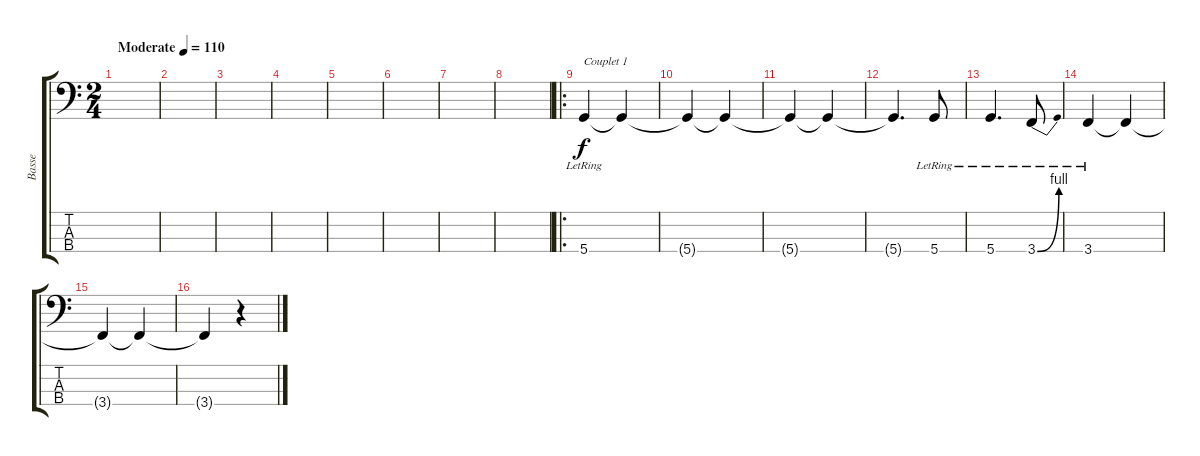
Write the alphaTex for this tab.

\track ("Basse" "Basse") {instrument electricbassfinger}
\staff {score tabs}
\tuning (G2 D2 A1 D1) {hide}
\ts (2 4)
\tempo (110 "Moderate")
\clef f4
\ks c
|
|
|
|
|
|
|
|
\ro
5.4{lr}.4{txt "Couplet 1"} 5.4{t}.4 |
5.4{t}.4 5.4{t}.4 |
5.4{t}.4 5.4{t}.4 |
5.4{t}.4{d} 5.4{lr}.8 |
5.4{lr}.4{d} 3.4{be (bend 0 0 60 4) lr}.8 |
3.4{lr}.4 3.4{t}.4 |
3.4{t}.4 3.4{t}.4 |
3.4{t}.4 r.4
